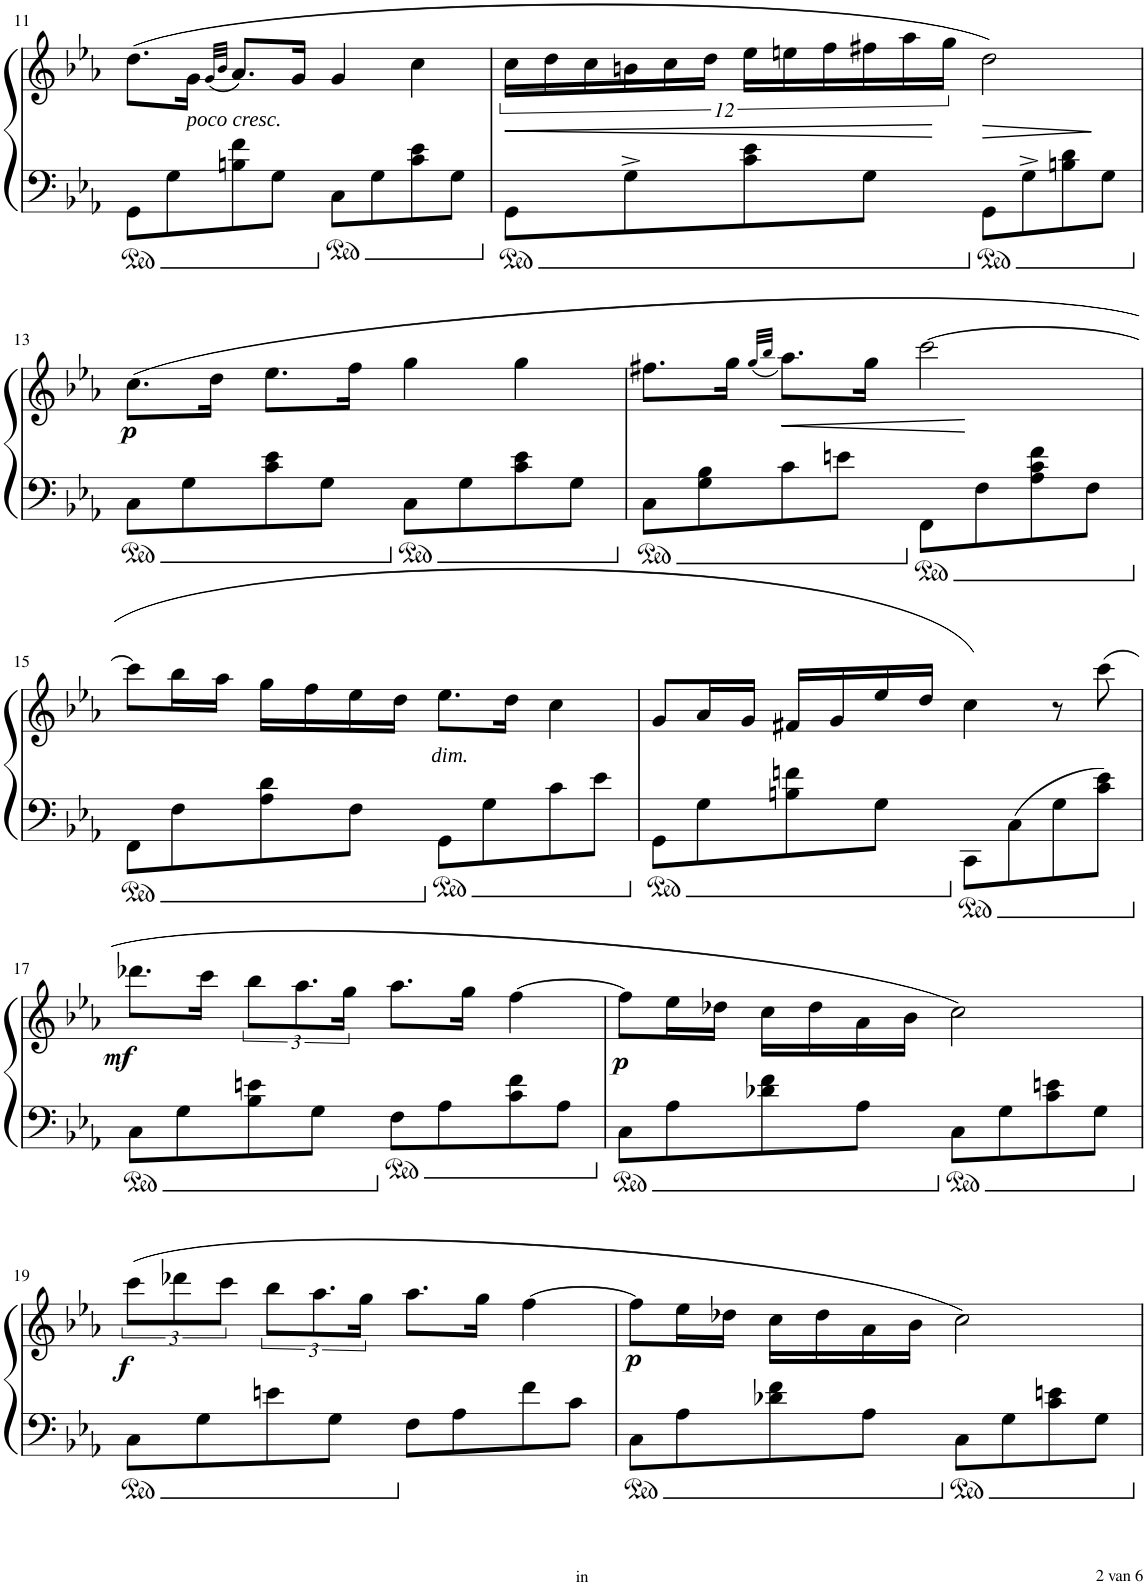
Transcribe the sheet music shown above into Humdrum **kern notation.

**kern	**kern	**dynam
*part1	*part1	*part1
*staff2	*staff1	*staff1/2
*I"Piano	*	*
*I'Pno	*	*
!!LO:PB:g=z
*clefF4	*clefG2	*
*k[b-e-a-]	*k[b-e-a-]	*
*M4/4	*M4/4	*
=11	=11	=11
8GG\L	(8.dd\L	.
8G\	.	.
.	16g\Jk	.
.	(32qg/LLL	.
.	32qb-/JJJ	.
!	!	!LO:DY:b
8Bn\ 8f\	8.a-/L)	other-dynamics
8G\J	.	.
.	16g/Jk	.
8C\L	4g/	.
8G\	.	.
8c\ 8e-\	4cc\	.
8G\J	.	.
=12	=12	=12
!	!	!LO:HP:b
8GG\L	24cc\LL	<
.	24dd\	.
.	24cc\	.
8G^\	24bn\	.
.	24cc\	.
.	24dd\JJ	.
8c\ 8e-\	24ee-\LL	.
.	24een\	.
.	24ff\	.
8G\J	24ff#X\	.
.	24aa-\	.
.	24gg\JJ	[
8GG\L	2dd\)	.
8G^\	.	.
8Bn\ 8d\	.	.
8G\J	.	.
!!LO:LB:g=z
=13	=13	=13
!	!	!LO:DY:b
8C\L	(8.cc\L	p
8G\	.	.
.	16dd\Jk	.
8c\ 8e-\	8.ee-\L	.
8G\J	.	.
.	16ff\Jk	.
8C\L	4gg\	.
8G\	.	.
8c\ 8e-\	4gg\	.
8G\J	.	.
=14	=14	=14
8C\L	8.ff#X\L	.
8G\ 8B-\	.	.
.	16gg\Jk	.
.	(32qgg/LLL	.
.	32qbb-/JJJ	.
8c\	8.aa-\L)	.
8en\J	.	.
.	16gg\Jk	.
8FF\L	[2ccc\	.
8F\	.	.
8A-\ 8c\ 8f\	.	.
8F\J	.	.
!!LO:LB:g=z
=15	=15	=15
8FF\L	8ccc\L]	.
8F\	16bb-\L	.
.	16aa-\JJ	.
8A-\ 8d\	16gg\LL	.
.	16ff\	.
8F\J	16ee-\	.
.	16dd\JJ	.
!	!	!LO:DY:b
8GG\L	8.ee-\L	other-dynamics
8G\	.	.
.	16dd\Jk	.
8c\	4cc\	.
8e-\J	.	.
=16	=16	=16
8GG\L	8g/L	.
8G\	16a-/L	.
.	16g/JJ	.
8Bn\ 8fn\	16f#X/LL	.
.	16g/	.
8G\J	16ee-/	.
.	16dd/JJ	.
8CC\L	4cc\)	.
8C\	.	.
8G\	8r	.
8c\ 8e-\J	(8ccc\	.
!!LO:LB:g=z
=17	=17	=17
!	!	!LO:DY:b
8C\L	8.ddd-X\L	mf
8G\	.	.
.	16ccc\Jk	.
8B-\ 8en\	12bb-\L	.
.	12.aa-\	.
8G\J	.	.
.	24gg\Jk	.
8F\L	8.aa-\L	.
8A-\	.	.
.	16gg\Jk	.
8c\ 8f\	[4ff\	.
8A-\J	.	.
=18	=18	=18
!	!	!LO:DY:b
8C\L	8ff\L]	p
8A-\	16ee-\L	.
.	16dd-X\JJ	.
8d-X\ 8f\	16cc\LL	.
.	16dd-\	.
8A-\J	16a-\	.
.	16b-\JJ	.
8C\L	2cc\)	.
8G\	.	.
8c\ 8en\	.	.
8G\J	.	.
!!LO:LB:g=z
=19	=19	=19
!	!	!LO:DY:b
8C\L	(12ccc\L	f
.	12ddd-X\	.
8G\	.	.
.	12ccc\J	.
8en\	12bb-\L	.
.	12.aa-\	.
8G\J	.	.
.	24gg\Jk	.
8F\L	8.aa-\L	.
8A-\	.	.
.	16gg\Jk	.
8f\	[4ff\	.
8c\J	.	.
=20	=20	=20
!	!	!LO:DY:b
8C\L	8ff\L]	p
8A-\	16ee-\L	.
.	16dd-X\JJ	.
8d-X\ 8f\	16cc\LL	.
.	16dd-\	.
8A-\J	16a-\	.
.	16b-\JJ	.
8C\L	2cc\)	.
8G\	.	.
8c\ 8en\	.	.
8G\J	.	.
=	=	=
*-	*-	*-
